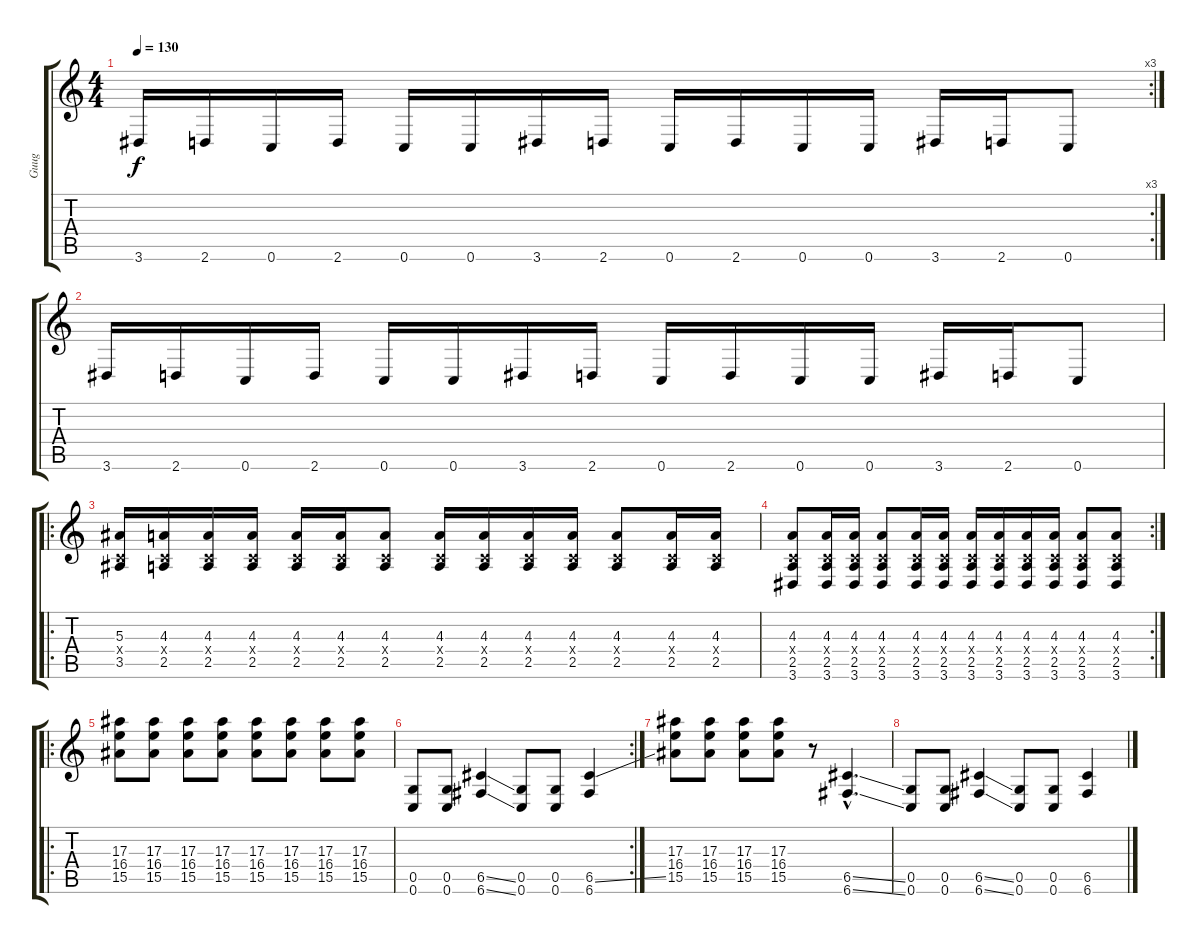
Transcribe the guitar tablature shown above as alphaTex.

\track ("Guug" "Guug") {instrument distortionguitar}
\staff {score tabs}
\tuning (D4 A3 F3 C3 G2 C2) {hide}
\rc 3
\ts (4 4)
\tempo 130
\clef g2
\ks c
3.6.16{dy f} 2.6.16 0.6.16 2.6.16 0.6.16 0.6.16 3.6.16 2.6.16 0.6.16 2.6.16 0.6.16 0.6.16 3.6.16 2.6.16 0.6.8 |
3.6.16 2.6.16 0.6.16 2.6.16 0.6.16 0.6.16 3.6.16 2.6.16 0.6.16 2.6.16 0.6.16 0.6.16 3.6.16 2.6.16 0.6.8 |
\ro
(5.3 0.4{x} 3.5).16 (4.3 0.4{x} 2.5).16 (4.3 0.4{x} 2.5).16 (4.3 0.4{x} 2.5).16 (4.3 0.4{x} 2.5).16 (4.3 0.4{x} 2.5).16 (4.3 0.4{x} 2.5).8 (4.3 0.4{x} 2.5).16 (4.3 0.4{x} 2.5).16 (4.3 0.4{x} 2.5).16 (4.3 0.4{x} 2.5).16 (4.3 0.4{x} 2.5).8 (4.3 0.4{x} 2.5).16 (4.3 0.4{x} 2.5).16 |
\rc 2
(4.3 0.4{x} 2.5 3.6).8 (4.3 0.4{x} 2.5 3.6).16 (4.3 0.4{x} 2.5 3.6).16 (4.3 0.4{x} 2.5 3.6).8 (4.3 0.4{x} 2.5 3.6).16 (4.3 0.4{x} 2.5 3.6).16 (4.3 0.4{x} 2.5 3.6).16 (4.3 0.4{x} 2.5 3.6).16 (4.3 0.4{x} 2.5 3.6).16 (4.3 0.4{x} 2.5 3.6).16 (4.3 0.4{x} 2.5 3.6).8 (4.3 0.4{x} 2.5 3.6).8 |
\ro
(17.3 16.4 15.5).8 (17.3 16.4 15.5).8 (17.3 16.4 15.5).8 (17.3 16.4 15.5).8 (17.3 16.4 15.5).8 (17.3 16.4 15.5).8 (17.3 16.4 15.5).8 (17.3 16.4 15.5).8 |
\rc 2
(0.5 0.6).8 (0.5 0.6).8 (6.5{ss} 6.6{ss}).4 (0.5 0.6).8 (0.5 0.6).8 (6.5{ss} 6.6).4 |
(17.3 16.4 15.5).8 (17.3 16.4 15.5).8 (17.3 16.4 15.5).8 (17.3 16.4 15.5).8 r.8 (6.5{ss hac} 6.6{ss hac}).4{d} |
(0.5 0.6).8 (0.5 0.6).8 (6.5{ss} 6.6{ss}).4 (0.5 0.6).8 (0.5 0.6).8 (6.5{ss} 6.6).4
